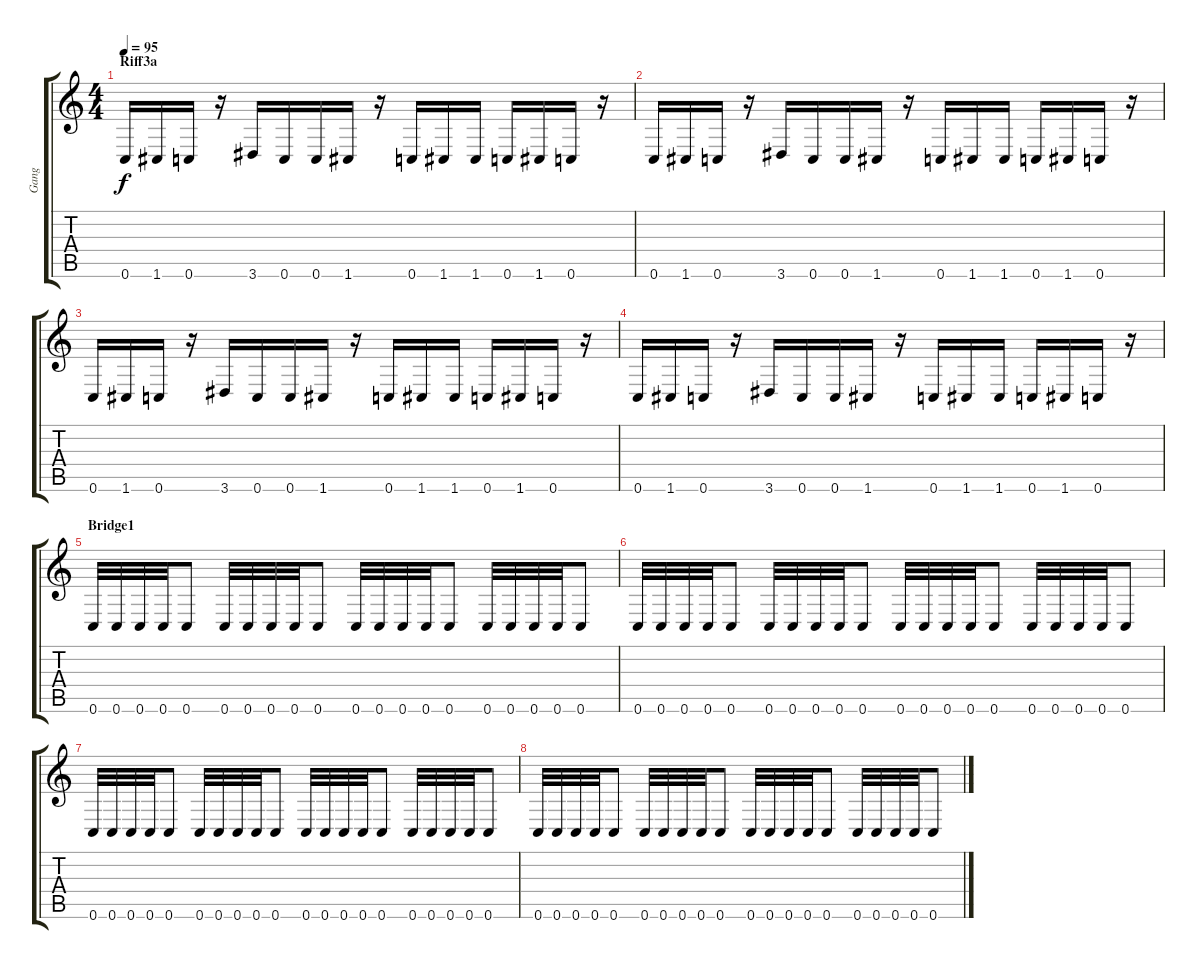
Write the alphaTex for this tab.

\track ("Gang" "Gang") {instrument distortionguitar}
\staff {score tabs}
\tuning (C4 G3 Eb3 Bb2 F2 C2) {hide}
\ts (4 4)
\section ("" "Riff3a")
\tempo 95
\clef g2
\ks c
0.6.16{dy f} 1.6.16 0.6.16 r.16 3.6.16 0.6.16 0.6.16 1.6.16 r.16 0.6.16 1.6.16 1.6.16 0.6.16 1.6.16 0.6.16 r.16 |
0.6.16 1.6.16 0.6.16 r.16 3.6.16 0.6.16 0.6.16 1.6.16 r.16 0.6.16 1.6.16 1.6.16 0.6.16 1.6.16 0.6.16 r.16 |
0.6.16 1.6.16 0.6.16 r.16 3.6.16 0.6.16 0.6.16 1.6.16 r.16 0.6.16 1.6.16 1.6.16 0.6.16 1.6.16 0.6.16 r.16 |
0.6.16 1.6.16 0.6.16 r.16 3.6.16 0.6.16 0.6.16 1.6.16 r.16 0.6.16 1.6.16 1.6.16 0.6.16 1.6.16 0.6.16 r.16 |
\section ("" "Bridge1")
0.6.32 0.6.32 0.6.32 0.6.32 0.6.8 0.6.32 0.6.32 0.6.32 0.6.32 0.6.8 0.6.32 0.6.32 0.6.32 0.6.32 0.6.8 0.6.32 0.6.32 0.6.32 0.6.32 0.6.8 |
0.6.32 0.6.32 0.6.32 0.6.32 0.6.8 0.6.32 0.6.32 0.6.32 0.6.32 0.6.8 0.6.32 0.6.32 0.6.32 0.6.32 0.6.8 0.6.32 0.6.32 0.6.32 0.6.32 0.6.8 |
0.6.32 0.6.32 0.6.32 0.6.32 0.6.8 0.6.32 0.6.32 0.6.32 0.6.32 0.6.8 0.6.32 0.6.32 0.6.32 0.6.32 0.6.8 0.6.32 0.6.32 0.6.32 0.6.32 0.6.8 |
0.6.32 0.6.32 0.6.32 0.6.32 0.6.8 0.6.32 0.6.32 0.6.32 0.6.32 0.6.8 0.6.32 0.6.32 0.6.32 0.6.32 0.6.8 0.6.32 0.6.32 0.6.32 0.6.32 0.6.8
